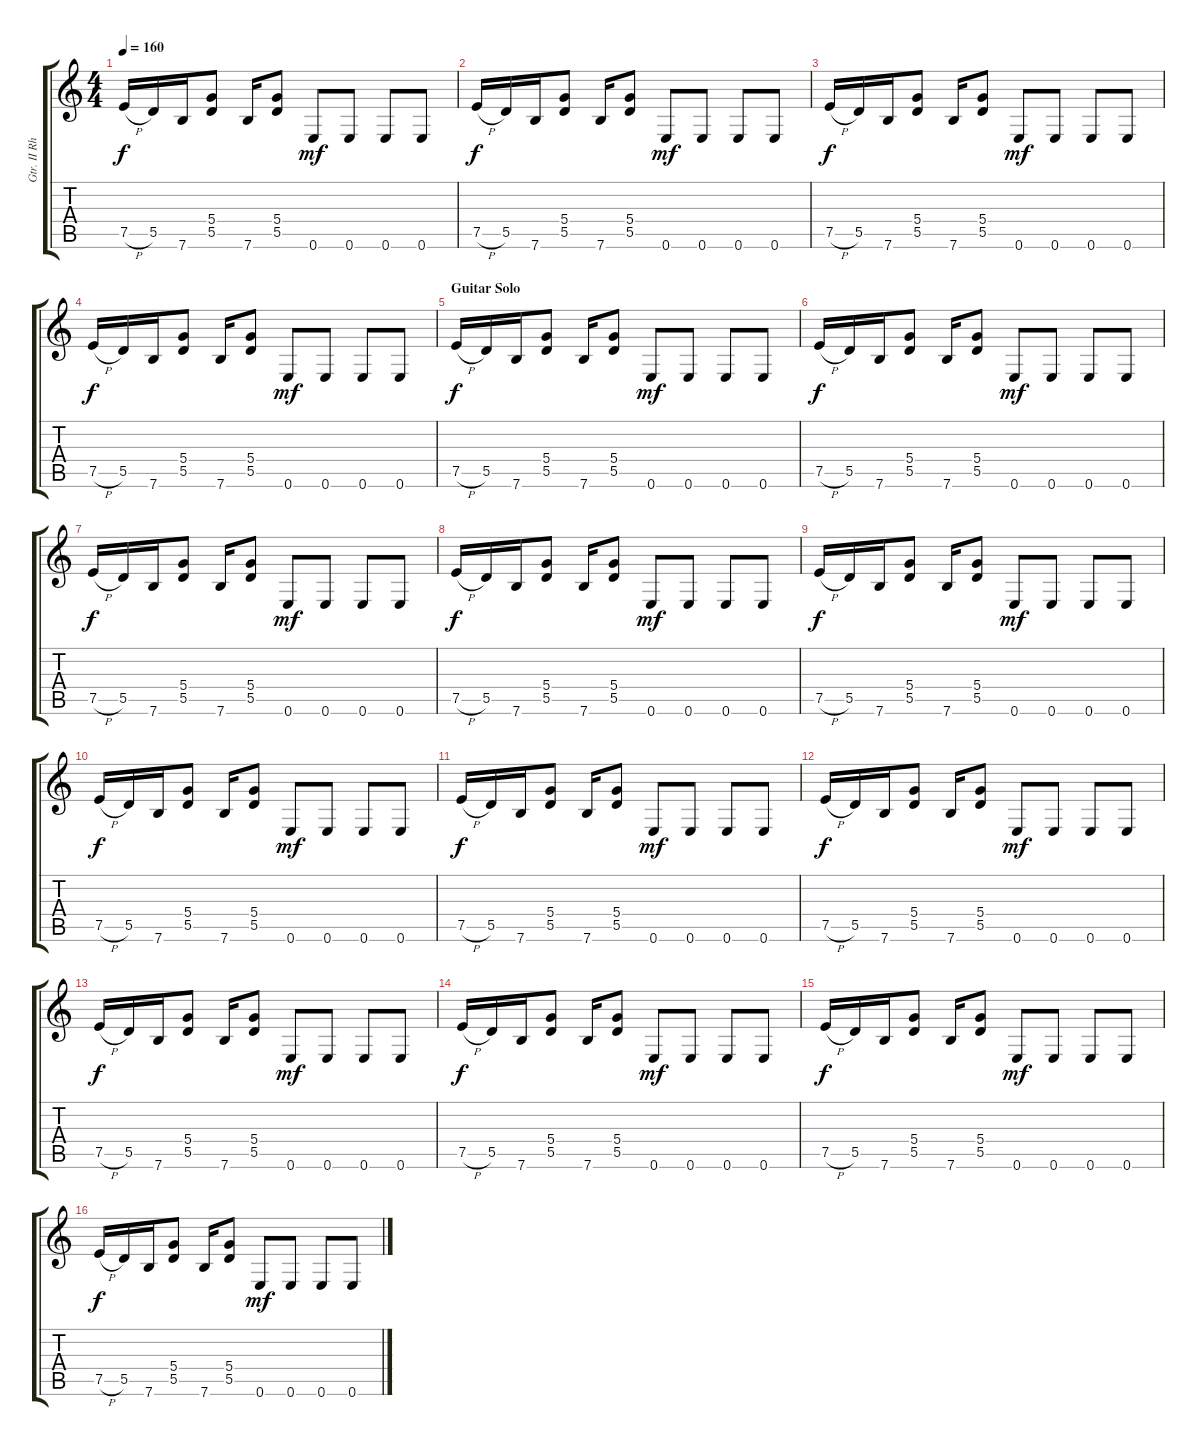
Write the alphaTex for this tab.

\track ("Gtr. II Rhytm" "Gtr. II Rh") {instrument overdrivenguitar}
\staff {score tabs}
\tuning (E4 B3 G3 D3 A2 E2) {hide}
\ts (4 4)
\tempo 160
\clef g2
\ks c
7.5{h}.16{dy f} 5.5.16 7.6.16 (5.4 5.5).8 7.6.16 (5.4 5.5).8 0.6.8{dy mf} 0.6.8 0.6.8 0.6.8 |
7.5{h}.16{dy f} 5.5.16 7.6.16 (5.4 5.5).8 7.6.16 (5.4 5.5).8 0.6.8{dy mf} 0.6.8 0.6.8 0.6.8 |
7.5{h}.16{dy f} 5.5.16 7.6.16 (5.4 5.5).8 7.6.16 (5.4 5.5).8 0.6.8{dy mf} 0.6.8 0.6.8 0.6.8 |
7.5{h}.16{dy f} 5.5.16 7.6.16 (5.4 5.5).8 7.6.16 (5.4 5.5).8 0.6.8{dy mf} 0.6.8 0.6.8 0.6.8 |
\section ("" "Guitar Solo")
7.5{h}.16{dy f} 5.5.16 7.6.16 (5.4 5.5).8 7.6.16 (5.4 5.5).8 0.6.8{dy mf} 0.6.8 0.6.8 0.6.8 |
7.5{h}.16{dy f} 5.5.16 7.6.16 (5.4 5.5).8 7.6.16 (5.4 5.5).8 0.6.8{dy mf} 0.6.8 0.6.8 0.6.8 |
7.5{h}.16{dy f} 5.5.16 7.6.16 (5.4 5.5).8 7.6.16 (5.4 5.5).8 0.6.8{dy mf} 0.6.8 0.6.8 0.6.8 |
7.5{h}.16{dy f} 5.5.16 7.6.16 (5.4 5.5).8 7.6.16 (5.4 5.5).8 0.6.8{dy mf} 0.6.8 0.6.8 0.6.8 |
7.5{h}.16{dy f} 5.5.16 7.6.16 (5.4 5.5).8 7.6.16 (5.4 5.5).8 0.6.8{dy mf} 0.6.8 0.6.8 0.6.8 |
7.5{h}.16{dy f} 5.5.16 7.6.16 (5.4 5.5).8 7.6.16 (5.4 5.5).8 0.6.8{dy mf} 0.6.8 0.6.8 0.6.8 |
7.5{h}.16{dy f} 5.5.16 7.6.16 (5.4 5.5).8 7.6.16 (5.4 5.5).8 0.6.8{dy mf} 0.6.8 0.6.8 0.6.8 |
7.5{h}.16{dy f} 5.5.16 7.6.16 (5.4 5.5).8 7.6.16 (5.4 5.5).8 0.6.8{dy mf} 0.6.8 0.6.8 0.6.8 |
7.5{h}.16{dy f} 5.5.16 7.6.16 (5.4 5.5).8 7.6.16 (5.4 5.5).8 0.6.8{dy mf} 0.6.8 0.6.8 0.6.8 |
7.5{h}.16{dy f} 5.5.16 7.6.16 (5.4 5.5).8 7.6.16 (5.4 5.5).8 0.6.8{dy mf} 0.6.8 0.6.8 0.6.8 |
7.5{h}.16{dy f} 5.5.16 7.6.16 (5.4 5.5).8 7.6.16 (5.4 5.5).8 0.6.8{dy mf} 0.6.8 0.6.8 0.6.8 |
7.5{h}.16{dy f} 5.5.16 7.6.16 (5.4 5.5).8 7.6.16 (5.4 5.5).8 0.6.8{dy mf} 0.6.8 0.6.8 0.6.8
